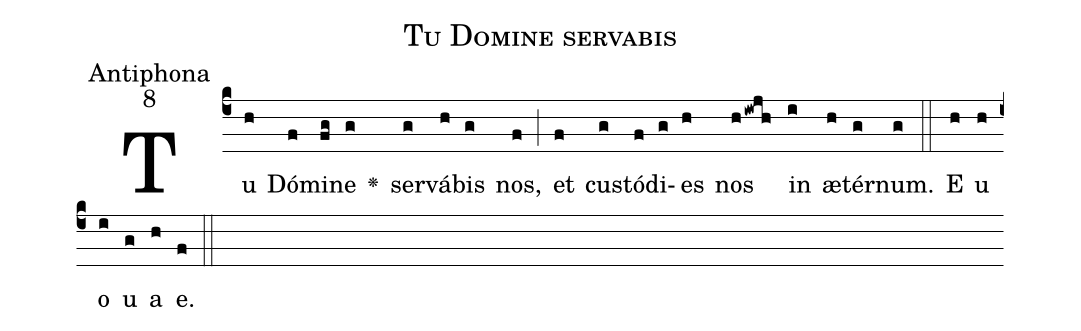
name:Tu Domine servabis;
office-part:Antiphona;
mode:8;
%%
(c4)Tu(h) Dó(f)mi(fg)ne(g) <v>\greheightstar</v>() ser(g)vá(h)bis(g) nos,(f) (;) et(f) cus(g)tó(f)di(g)es(h) nos(hiwjh) in(i) æ(h)tér(g)num.(g) (::) E(h) u(h) o(i) u(g) a(h) e.(f) (::)
